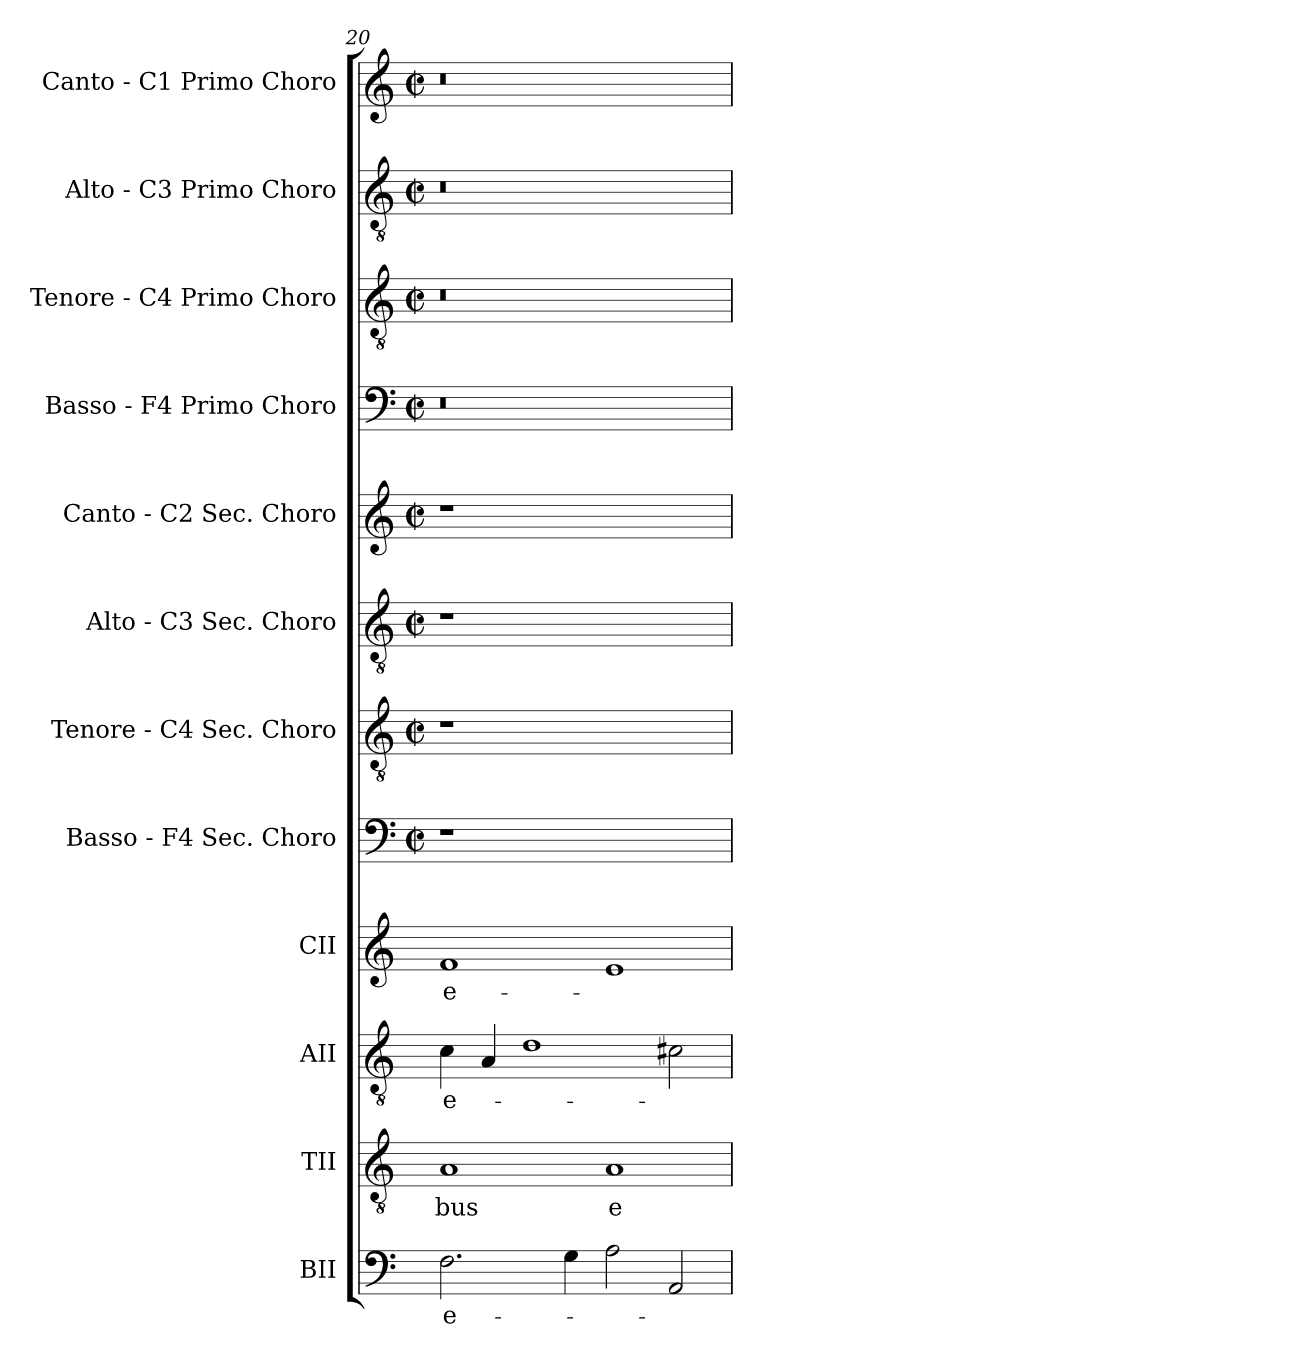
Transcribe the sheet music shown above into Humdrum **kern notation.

**kern	**text	**kern	**text	**kern	**text	**kern	**text	**kern	**kern	**kern	**kern	**kern	**kern	**kern	**kern
*part12	*part12	*part11	*part11	*part10	*part10	*part9	*part9	*part8	*part7	*part6	*part5	*part4	*part3	*part2	*part1
*staff12	*staff12	*staff11	*staff11	*staff10	*staff10	*staff9	*staff9	*staff8	*staff7	*staff6	*staff5	*staff4	*staff3	*staff2	*staff1
*I"BII	*	*I"TII	*	*I"AII	*	*I"CII	*	*I"Basso - F4  Sec. Choro	*I"Tenore - C4  Sec. Choro	*I"Alto - C3  Sec. Choro	*I"Canto - C2  Sec. Choro	*I"Basso - F4  Primo Choro	*I"Tenore - C4  Primo Choro	*I"Alto - C3  Primo Choro	*I"Canto - C1  Primo Choro
*I'BII	*	*I'TII	*	*I'AII	*	*I'CII	*	*I'Ch	*I'Ch	*I'Ch	*I'Ch	*I'BI	*I'TI	*I'AI	*I'CI
*clefF4	*	*clefGv2	*	*clefGv2	*	*clefG2	*	*clefF4	*clefGv2	*clefGv2	*clefG2	*clefF4	*clefGv2	*clefGv2	*clefG2
*	*	*	*	*	*	*	*	*M2/2	*M2/2	*M2/2	*M2/2	*M2/2	*M2/2	*M2/2	*M2/2
*	*	*	*	*	*	*	*	*met(c|)	*met(c|)	*met(c|)	*met(c|)	*met(c|)	*met(c|)	*met(c|)	*met(c|)
=20	=20	=20	=20	=20	=20	=20	=20	=20	=20	=20	=20	=20	=20	=20	=20
!	!LO:LY:b:cj	!	!LO:LY:b:cj	!	!LO:LY:b:cj	!	!LO:LY:b:rj	!	!	!	!	!	!	!	!
2.F\	e-	1A	-bus	4c\	e-	1f	e-	1r	1r	1r	1r	0r	0r	0r	0r
.	.	.	.	4A/	.	.	.	.	.	.	.	.	.	.	.
.	.	.	.	1d	.	.	.	.	.	.	.	.	.	.	.
4G\	.	.	.	.	.	.	.	.	.	.	.	.	.	.	.
!	!	!	!LO:LY:b:rj	!	!	!	!	!	!	!	!	!	!	!	!
2A\	.	1A	e-	.	.	1e	.	1ryy	1ryy	1ryy	1ryy	.	.	.	.
2AA/	.	.	.	2c#X\	.	.	.	.	.	.	.	.	.	.	.
=	=	=	=	=	=	=	=	=	=	=	=	=	=	=	=
*-	*-	*-	*-	*-	*-	*-	*-	*-	*-	*-	*-	*-	*-	*-	*-
